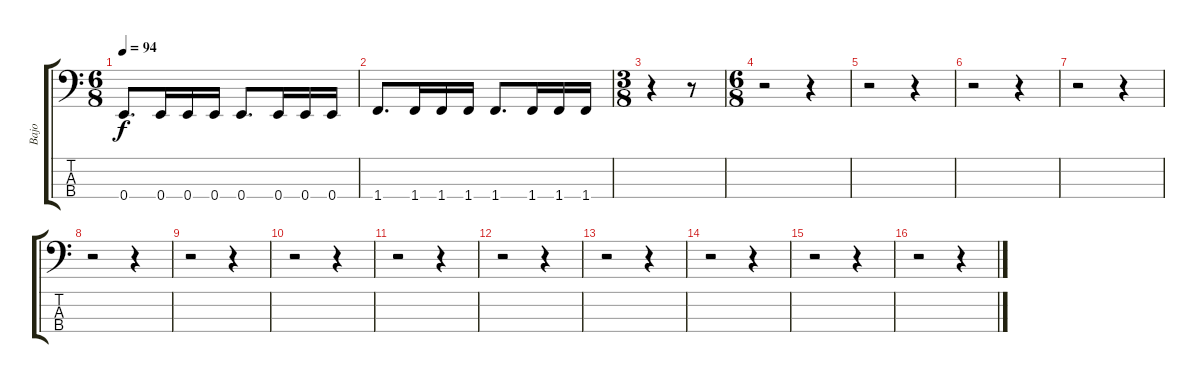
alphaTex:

\track ("Bajo" "Bajo") {instrument electricbassfinger}
\staff {score tabs}
\tuning (G2 D2 A1 E1) {hide}
\ts (6 8)
\tempo 94
\clef f4
\ks c
0.4.8{d dy f} 0.4.16 0.4.16 0.4.16 0.4.8{d} 0.4.16 0.4.16 0.4.16 |
1.4.8{d} 1.4.16 1.4.16 1.4.16 1.4.8{d} 1.4.16 1.4.16 1.4.16 |
\ts (3 8)
r.4 r.8 |
\ts (6 8)
r.2 r.4 |
r.2 r.4 |
r.2 r.4 |
r.2 r.4 |
r.2 r.4 |
r.2 r.4 |
r.2 r.4 |
r.2 r.4 |
r.2 r.4 |
r.2 r.4 |
r.2 r.4 |
r.2 r.4 |
r.2 r.4
